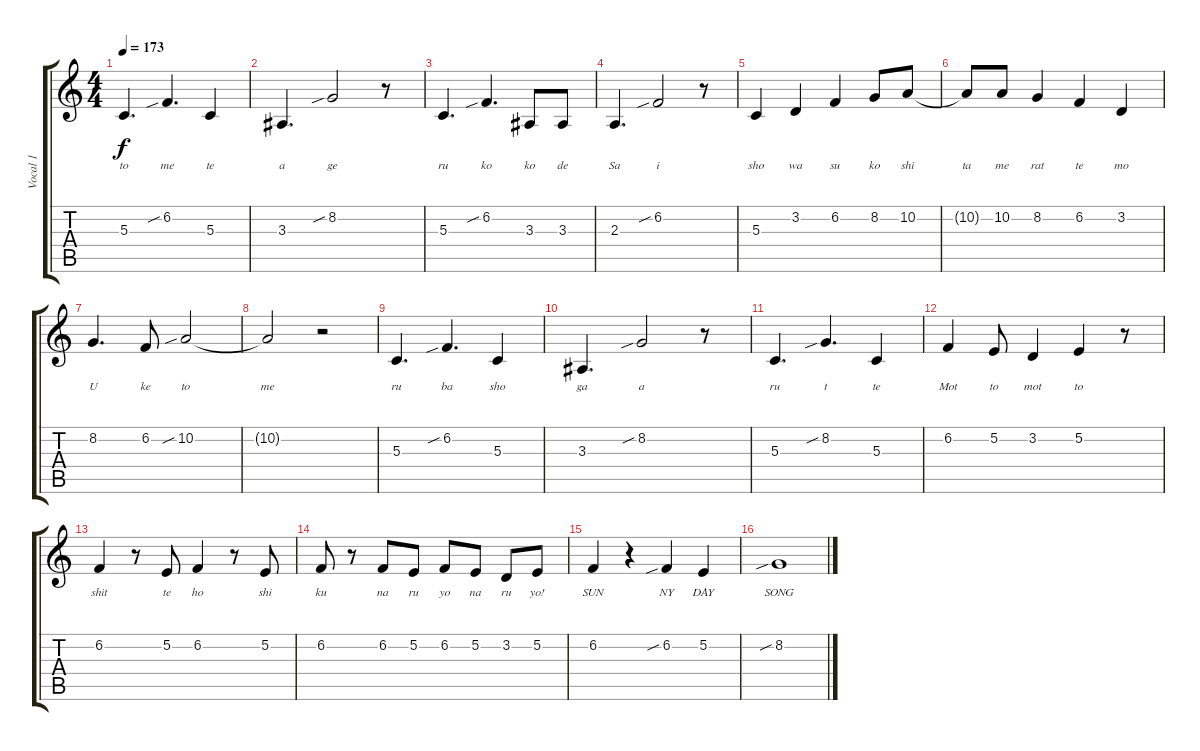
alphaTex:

\track ("Vocal 1" "Vocal 1") {instrument clarinet}
\staff {score tabs}
\tuning (E4 B3 G3 D3 A2 E2) {hide}
\ts (4 4)
\tempo 173
\clef g2
\ks c
5.3.4{d lyrics (0 "to") lyrics (1 "") lyrics (2 "") lyrics (3 "") lyrics (4 "") dy f} 6.2{sib}.4{d lyrics (0 "me") lyrics (1 "") lyrics (2 "") lyrics (3 "") lyrics (4 "")} 5.3.4{lyrics (0 "te") lyrics (1 "") lyrics (2 "") lyrics (3 "") lyrics (4 "")} |
3.3.4{d lyrics (0 "a") lyrics (1 "") lyrics (2 "") lyrics (3 "") lyrics (4 "")} 8.2{sib}.2{lyrics (0 "ge") lyrics (1 "") lyrics (2 "") lyrics (3 "") lyrics (4 "")} r.8 |
5.3.4{d lyrics (0 "ru") lyrics (1 "") lyrics (2 "") lyrics (3 "") lyrics (4 "")} 6.2{sib}.4{d lyrics (0 "ko") lyrics (1 "") lyrics (2 "") lyrics (3 "") lyrics (4 "")} 3.3.8{lyrics (0 "ko") lyrics (1 "") lyrics (2 "") lyrics (3 "") lyrics (4 "")} 3.3.8{lyrics (0 "de") lyrics (1 "") lyrics (2 "") lyrics (3 "") lyrics (4 "")} |
2.3.4{d lyrics (0 "Sa") lyrics (1 "") lyrics (2 "") lyrics (3 "") lyrics (4 "")} 6.2{sib}.2{lyrics (0 "i") lyrics (1 "") lyrics (2 "") lyrics (3 "") lyrics (4 "")} r.8 |
5.3.4{lyrics (0 "sho") lyrics (1 "") lyrics (2 "") lyrics (3 "") lyrics (4 "")} 3.2.4{lyrics (0 "wa") lyrics (1 "") lyrics (2 "") lyrics (3 "") lyrics (4 "")} 6.2.4{lyrics (0 "su") lyrics (1 "") lyrics (2 "") lyrics (3 "") lyrics (4 "")} 8.2.8{lyrics (0 "ko") lyrics (1 "") lyrics (2 "") lyrics (3 "") lyrics (4 "")} 10.2.8{lyrics (0 "shi") lyrics (1 "") lyrics (2 "") lyrics (3 "") lyrics (4 "")} |
10.2{t}.8{lyrics (0 "ta") lyrics (1 "") lyrics (2 "") lyrics (3 "") lyrics (4 "")} 10.2.8{lyrics (0 "me") lyrics (1 "") lyrics (2 "") lyrics (3 "") lyrics (4 "")} 8.2.4{lyrics (0 "rat") lyrics (1 "") lyrics (2 "") lyrics (3 "") lyrics (4 "")} 6.2.4{lyrics (0 "te") lyrics (1 "") lyrics (2 "") lyrics (3 "") lyrics (4 "")} 3.2.4{lyrics (0 "mo") lyrics (1 "") lyrics (2 "") lyrics (3 "") lyrics (4 "")} |
8.2.4{d lyrics (0 "U") lyrics (1 "") lyrics (2 "") lyrics (3 "") lyrics (4 "")} 6.2.8{lyrics (0 "ke") lyrics (1 "") lyrics (2 "") lyrics (3 "") lyrics (4 "")} 10.2{sib}.2{lyrics (0 "to") lyrics (1 "") lyrics (2 "") lyrics (3 "") lyrics (4 "")} |
10.2{t}.2{lyrics (0 "me") lyrics (1 "") lyrics (2 "") lyrics (3 "") lyrics (4 "")} r.2 |
5.3.4{d lyrics (0 "ru") lyrics (1 "") lyrics (2 "") lyrics (3 "") lyrics (4 "")} 6.2{sib}.4{d lyrics (0 "ba") lyrics (1 "") lyrics (2 "") lyrics (3 "") lyrics (4 "")} 5.3.4{lyrics (0 "sho") lyrics (1 "") lyrics (2 "") lyrics (3 "") lyrics (4 "")} |
3.3.4{d lyrics (0 "ga") lyrics (1 "") lyrics (2 "") lyrics (3 "") lyrics (4 "")} 8.2{sib}.2{lyrics (0 "a") lyrics (1 "") lyrics (2 "") lyrics (3 "") lyrics (4 "")} r.8 |
5.3.4{d lyrics (0 "ru") lyrics (1 "") lyrics (2 "") lyrics (3 "") lyrics (4 "")} 8.2{sib}.4{d lyrics (0 "t") lyrics (1 "") lyrics (2 "") lyrics (3 "") lyrics (4 "")} 5.3.4{lyrics (0 "te") lyrics (1 "") lyrics (2 "") lyrics (3 "") lyrics (4 "")} |
6.2.4{lyrics (0 "Mot") lyrics (1 "") lyrics (2 "") lyrics (3 "") lyrics (4 "")} 5.2.8{lyrics (0 "to") lyrics (1 "") lyrics (2 "") lyrics (3 "") lyrics (4 "")} 3.2.4{lyrics (0 "mot") lyrics (1 "") lyrics (2 "") lyrics (3 "") lyrics (4 "")} 5.2.4{lyrics (0 "to") lyrics (1 "") lyrics (2 "") lyrics (3 "") lyrics (4 "")} r.8 |
6.2.4{lyrics (0 "shit") lyrics (1 "") lyrics (2 "") lyrics (3 "") lyrics (4 "")} r.8 5.2.8{lyrics (0 "te") lyrics (1 "") lyrics (2 "") lyrics (3 "") lyrics (4 "")} 6.2.4{lyrics (0 "ho") lyrics (1 "") lyrics (2 "") lyrics (3 "") lyrics (4 "")} r.8 5.2.8{lyrics (0 "shi") lyrics (1 "") lyrics (2 "") lyrics (3 "") lyrics (4 "")} |
6.2.8{lyrics (0 "ku") lyrics (1 "") lyrics (2 "") lyrics (3 "") lyrics (4 "")} r.8 6.2.8{lyrics (0 "na") lyrics (1 "") lyrics (2 "") lyrics (3 "") lyrics (4 "")} 5.2.8{lyrics (0 "ru") lyrics (1 "") lyrics (2 "") lyrics (3 "") lyrics (4 "")} 6.2.8{lyrics (0 "yo") lyrics (1 "") lyrics (2 "") lyrics (3 "") lyrics (4 "")} 5.2.8{lyrics (0 "na") lyrics (1 "") lyrics (2 "") lyrics (3 "") lyrics (4 "")} 3.2.8{lyrics (0 "ru") lyrics (1 "") lyrics (2 "") lyrics (3 "") lyrics (4 "")} 5.2.8{lyrics (0 "yo!") lyrics (1 "") lyrics (2 "") lyrics (3 "") lyrics (4 "")} |
6.2.4{lyrics (0 "SUN") lyrics (1 "") lyrics (2 "") lyrics (3 "") lyrics (4 "")} r.4 6.2{sib}.4{lyrics (0 "NY") lyrics (1 "") lyrics (2 "") lyrics (3 "") lyrics (4 "")} 5.2.4{lyrics (0 "DAY") lyrics (1 "") lyrics (2 "") lyrics (3 "") lyrics (4 "")} |
8.2{sib}.1{lyrics (0 "SONG") lyrics (1 "") lyrics (2 "") lyrics (3 "") lyrics (4 "")}
